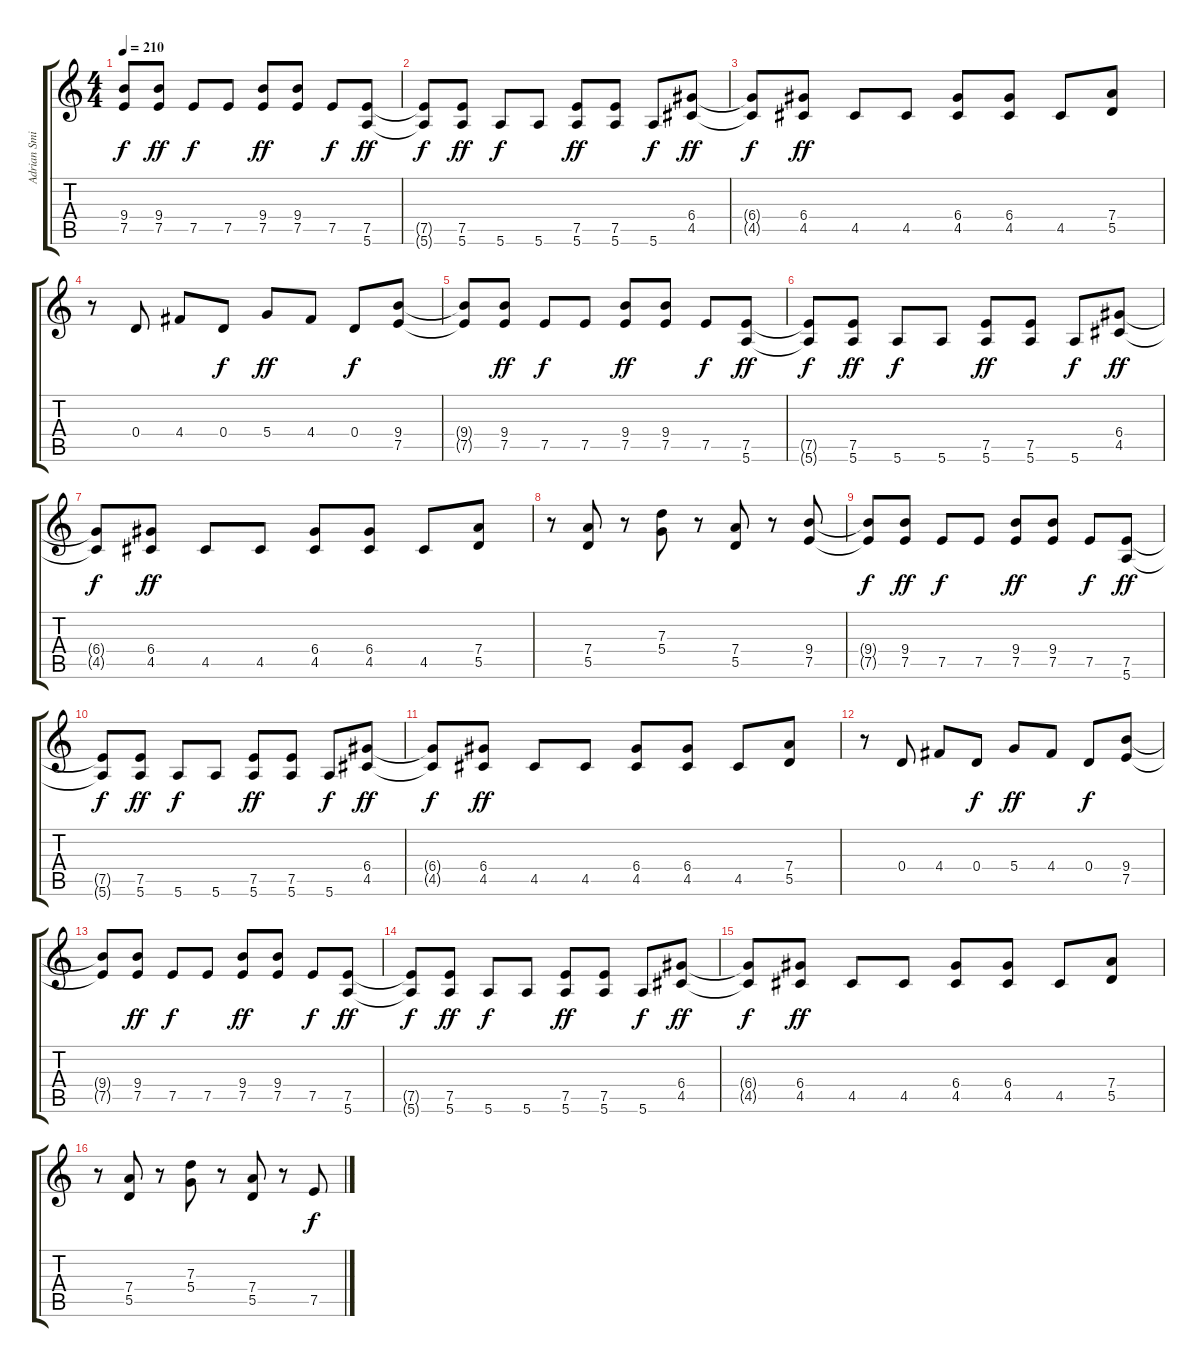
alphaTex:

\track ("Adrian Smith" "Adrian Smi") {instrument distortionguitar}
\staff {score tabs}
\tuning (E4 B3 G3 D3 A2 E2) {hide}
\ts (4 4)
\tempo 210
\clef g2
\ks c
(9.4{t} 7.5{t}).8{dy f} (9.4 7.5).8{dy ff} 7.5.8{dy f} 7.5.8 (9.4 7.5).8{dy ff} (9.4 7.5).8 7.5.8{dy f} (7.5 5.6).8{dy ff} |
(7.5{t} 5.6{t}).8{dy f} (7.5 5.6).8{dy ff} 5.6.8{dy f} 5.6.8 (7.5 5.6).8{dy ff} (7.5 5.6).8 5.6.8{dy f} (6.4 4.5).8{dy ff} |
(6.4{t} 4.5{t}).8{dy f} (6.4 4.5).8{dy ff} 4.5.8 4.5.8 (6.4 4.5).8 (6.4 4.5).8 4.5.8 (7.4 5.5).8 |
r.8 0.4.8 4.4.8 0.4.8{dy f} 5.4.8{dy ff} 4.4.8 0.4.8{dy f} (9.4 7.5).8 |
(9.4{t} 7.5{t}).8 (9.4 7.5).8{dy ff} 7.5.8{dy f} 7.5.8 (9.4 7.5).8{dy ff} (9.4 7.5).8 7.5.8{dy f} (7.5 5.6).8{dy ff} |
(7.5{t} 5.6{t}).8{dy f} (7.5 5.6).8{dy ff} 5.6.8{dy f} 5.6.8 (7.5 5.6).8{dy ff} (7.5 5.6).8 5.6.8{dy f} (6.4 4.5).8{dy ff} |
(6.4{t} 4.5{t}).8{dy f} (6.4 4.5).8{dy ff} 4.5.8 4.5.8 (6.4 4.5).8 (6.4 4.5).8 4.5.8 (7.4 5.5).8 |
r.8 (7.4 5.5).8 r.8 (7.3 5.4).8 r.8 (7.4 5.5).8 r.8 (9.4 7.5).8 |
(9.4{t} 7.5{t}).8{dy f} (9.4 7.5).8{dy ff} 7.5.8{dy f} 7.5.8 (9.4 7.5).8{dy ff} (9.4 7.5).8 7.5.8{dy f} (7.5 5.6).8{dy ff} |
(7.5{t} 5.6{t}).8{dy f} (7.5 5.6).8{dy ff} 5.6.8{dy f} 5.6.8 (7.5 5.6).8{dy ff} (7.5 5.6).8 5.6.8{dy f} (6.4 4.5).8{dy ff} |
(6.4{t} 4.5{t}).8{dy f} (6.4 4.5).8{dy ff} 4.5.8 4.5.8 (6.4 4.5).8 (6.4 4.5).8 4.5.8 (7.4 5.5).8 |
r.8 0.4.8 4.4.8 0.4.8{dy f} 5.4.8{dy ff} 4.4.8 0.4.8{dy f} (9.4 7.5).8 |
(9.4{t} 7.5{t}).8 (9.4 7.5).8{dy ff} 7.5.8{dy f} 7.5.8 (9.4 7.5).8{dy ff} (9.4 7.5).8 7.5.8{dy f} (7.5 5.6).8{dy ff} |
(7.5{t} 5.6{t}).8{dy f} (7.5 5.6).8{dy ff} 5.6.8{dy f} 5.6.8 (7.5 5.6).8{dy ff} (7.5 5.6).8 5.6.8{dy f} (6.4 4.5).8{dy ff} |
(6.4{t} 4.5{t}).8{dy f} (6.4 4.5).8{dy ff} 4.5.8 4.5.8 (6.4 4.5).8 (6.4 4.5).8 4.5.8 (7.4 5.5).8 |
r.8 (7.4 5.5).8 r.8 (7.3 5.4).8 r.8 (7.4 5.5).8 r.8 7.5.8{dy f}
